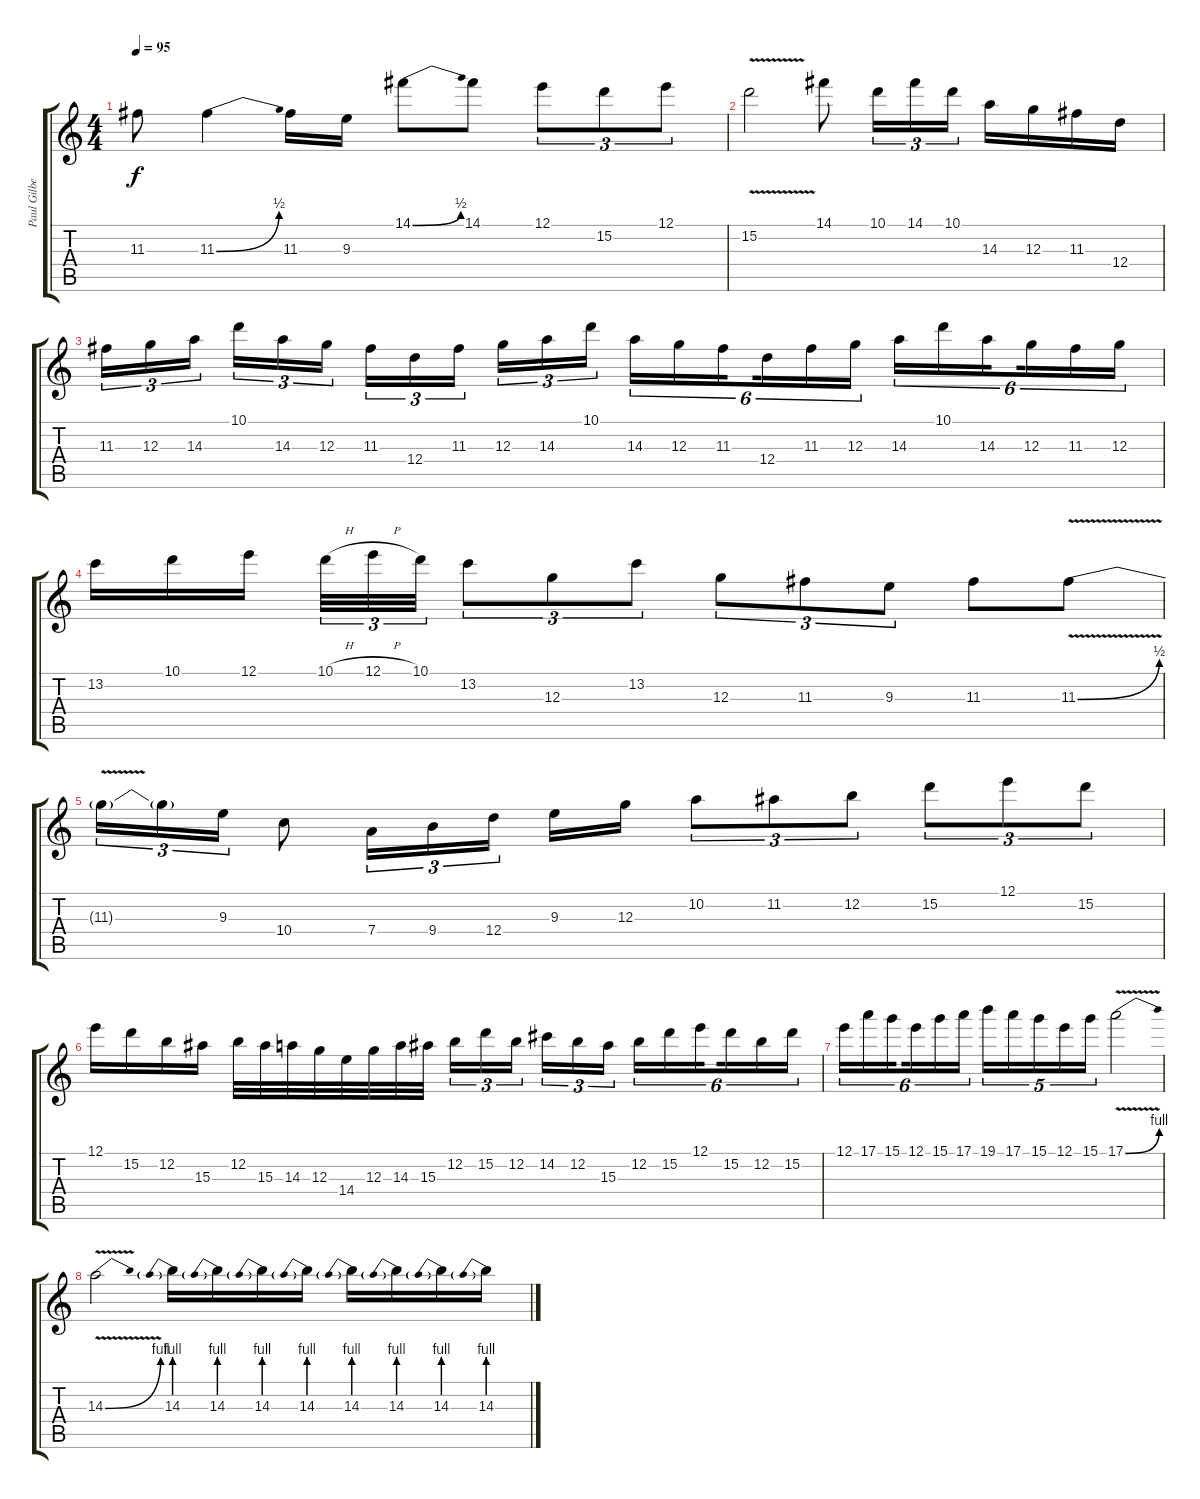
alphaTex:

\track ("Paul Gilbert" "Paul Gilbe") {mute instrument overdrivenguitar}
\staff {score tabs}
\tuning (E4 B3 G3 D3 A2 E2) {hide}
\ts (4 4)
\tempo 95
\clef g2
\ks c
11.3{t}.8{dy f} 11.3{be (bend 0 0 60 2)}.4 11.3.16 9.3.16 14.1{be (bend 0 0 60 2)}.8 14.1.8 12.1.8{tu (3 2)} 15.2.8{tu (3 2)} 12.1.8{tu (3 2)} |
15.2{v}.2 14.1.8 10.1.16{tu (3 2)} 14.1.16{tu (3 2)} 10.1.16{tu (3 2)} 14.3.16 12.3.16 11.3.16 12.4.16 |
11.3.16{tu (3 2)} 12.3.16{tu (3 2)} 14.3.16{tu (3 2) beam splitsecondary} 10.1.16{tu (3 2)} 14.3.16{tu (3 2)} 12.3.16{tu (3 2)} 11.3.16{tu (3 2)} 12.4.16{tu (3 2)} 11.3.16{tu (3 2) beam splitsecondary} 12.3.16{tu (3 2)} 14.3.16{tu (3 2)} 10.1.16{tu (3 2)} 14.3.16{tu (6 4)} 12.3.16{tu (6 4)} 11.3.16{tu (6 4) beam splitsecondary} 12.4.16{tu (6 4)} 11.3.16{tu (6 4)} 12.3.16{tu (6 4)} 14.3.16{tu (6 4)} 10.1.16{tu (6 4)} 14.3.16{tu (6 4) beam splitsecondary} 12.3.16{tu (6 4)} 11.3.16{tu (6 4)} 12.3.16{tu (6 4)} |
13.2.16 10.1.16 12.1.16{beam splitsecondary} 10.1{h}.32{tu (3 2)} 12.1{h}.32{tu (3 2)} 10.1.32{tu (3 2)} 13.2.8{tu (3 2)} 12.3.8{tu (3 2)} 13.2.8{tu (3 2)} 12.3.8{tu (3 2)} 11.3.8{tu (3 2)} 9.3.8{tu (3 2)} 11.3.8 11.3{be (bend 0 0 60 2) v}.8 |
11.3{t}.16{tu (3 2)} 11.3{t}.16{tu (3 2)} 9.3.16{tu (3 2)} 10.4.8 7.4.16{tu (3 2)} 9.4.16{tu (3 2)} 12.4.16{tu (3 2) beam splitsecondary} 9.3.16 12.3.16 10.2.8{tu (3 2)} 11.2.8{tu (3 2)} 12.2.8{tu (3 2)} 15.2.8{tu (3 2)} 12.1.8{tu (3 2)} 15.2.8{tu (3 2)} |
12.1.16 15.2.16 12.2.16 15.3.16 12.2.32 15.3.32 14.3.32 12.3.32 14.4.32 12.3.32 14.3.32 15.3.32 12.2.16{tu (3 2)} 15.2.16{tu (3 2)} 12.2.16{tu (3 2) beam splitsecondary} 14.2.16{tu (3 2)} 12.2.16{tu (3 2)} 15.3.16{tu (3 2)} 12.2.16{tu (6 4)} 15.2.16{tu (6 4)} 12.1.16{tu (6 4) beam splitsecondary} 15.2.16{tu (6 4)} 12.2.16{tu (6 4)} 15.2.16{tu (6 4)} |
12.1.16{tu (6 4)} 17.1.16{tu (6 4)} 15.1.16{tu (6 4) beam splitsecondary} 12.1.16{tu (6 4)} 15.1.16{tu (6 4)} 17.1.16{tu (6 4)} 19.1.16{tu (5 4)} 17.1.16{tu (5 4)} 15.1.16{tu (5 4)} 12.1.16{tu (5 4)} 15.1.16{tu (5 4)} 17.1{be (bend 0 0 60 4) v}.2 |
14.3{be (bend 0 0 60 4) v}.2 14.3{be (prebend 0 4 60 4)}.16 14.3{be (prebend 0 4 60 4)}.16 14.3{be (prebend 0 4 60 4)}.16 14.3{be (prebend 0 4 60 4)}.16 14.3{be (prebend 0 4 60 4)}.16 14.3{be (prebend 0 4 60 4)}.16 14.3{be (prebend 0 4 60 4)}.16 14.3{be (prebend 0 4 60 4)}.16
